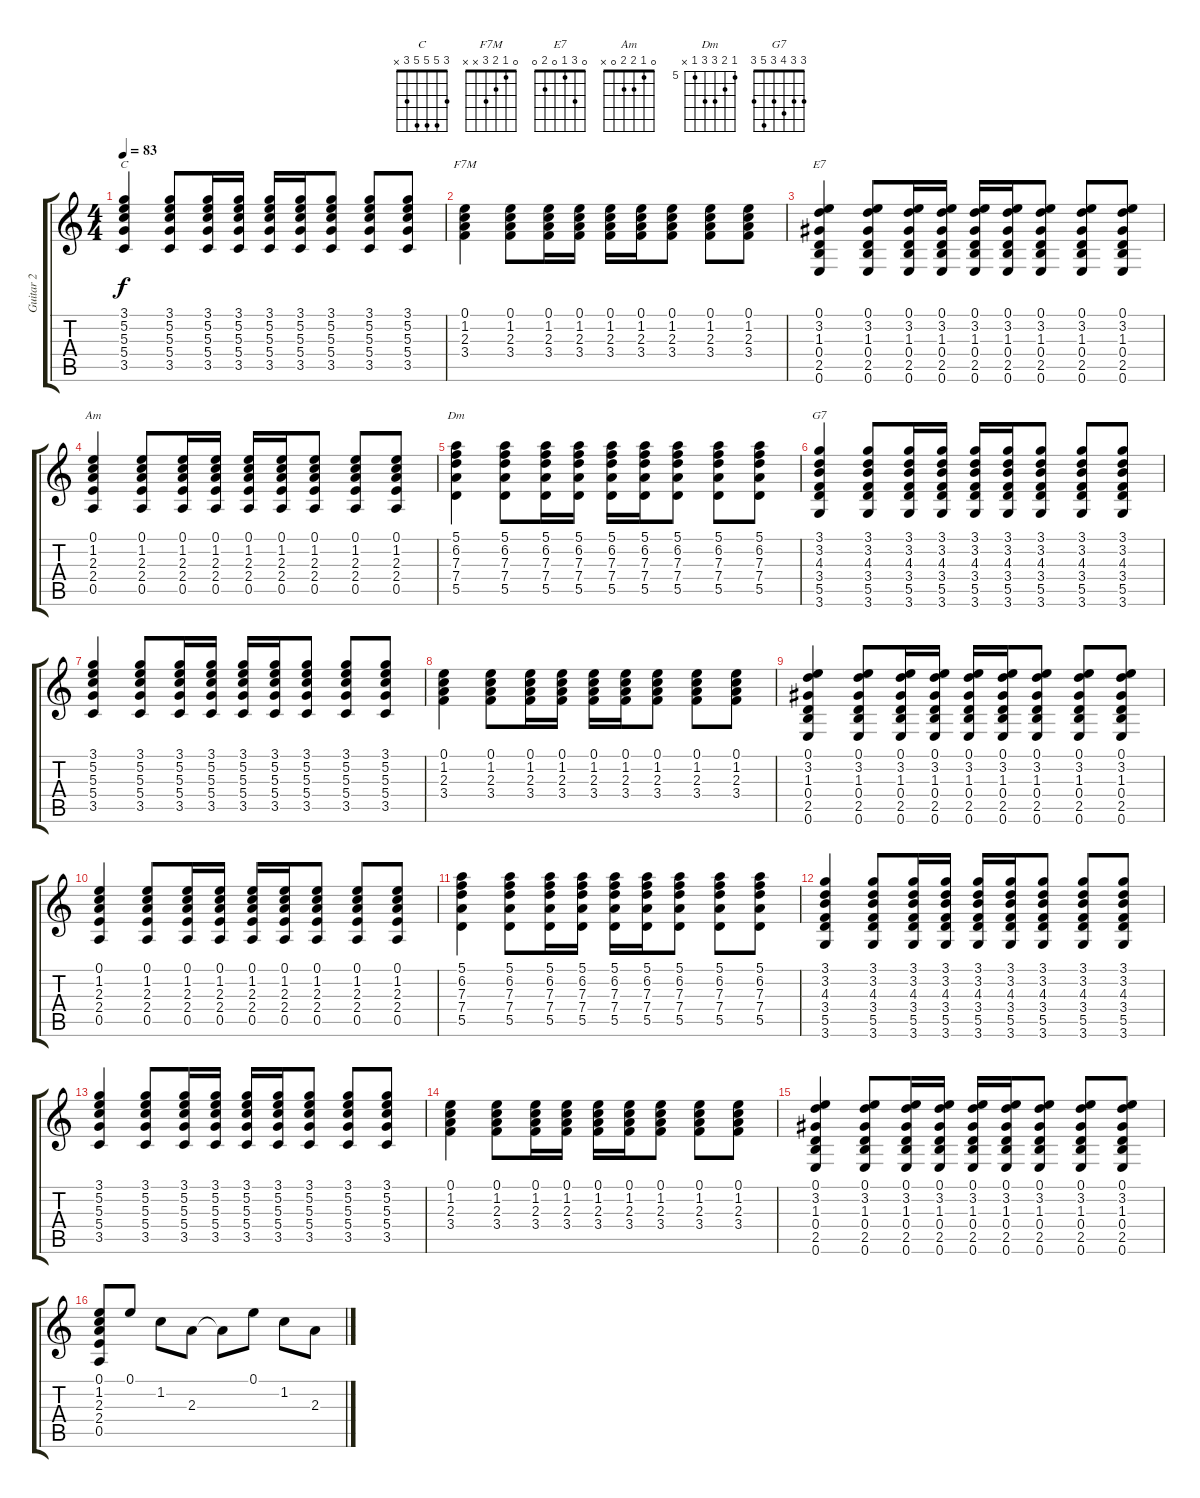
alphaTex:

\track ("Guitar 2" "Guitar 2") {instrument acousticguitarsteel}
\staff {score tabs}
\tuning (E4 B3 G3 D3 A2 E2) {hide}
\chord ("C" 3 5 5 5 3 x)
\chord ("F7M" 0 1 2 3 x x)
\chord ("E7" 0 3 1 0 2 0)
\chord ("Am" 0 1 2 2 0 x)
\chord ("Dm" 5 6 7 7 5 x) {firstfret 5}
\chord ("G7" 3 3 4 3 5 3)
\ts (4 4)
\tempo 83
\clef g2
\ks c
(3.1 5.2 5.3 5.4 3.5).4{ch "C" dy f} (3.1 5.2 5.3 5.4 3.5).8 (3.1 5.2 5.3 5.4 3.5).16 (3.1 5.2 5.3 5.4 3.5).16 (3.1 5.2 5.3 5.4 3.5).16 (3.1 5.2 5.3 5.4 3.5).16 (3.1 5.2 5.3 5.4 3.5).8 (3.1 5.2 5.3 5.4 3.5).8 (3.1 5.2 5.3 5.4 3.5).8 |
(0.1 1.2 2.3 3.4).4{ch "F7M"} (0.1 1.2 2.3 3.4).8 (0.1 1.2 2.3 3.4).16 (0.1 1.2 2.3 3.4).16 (0.1 1.2 2.3 3.4).16 (0.1 1.2 2.3 3.4).16 (0.1 1.2 2.3 3.4).8 (0.1 1.2 2.3 3.4).8 (0.1 1.2 2.3 3.4).8 |
(0.1 3.2 1.3 0.4 2.5 0.6).4{ch "E7"} (0.1 3.2 1.3 0.4 2.5 0.6).8 (0.1 3.2 1.3 0.4 2.5 0.6).16 (0.1 3.2 1.3 0.4 2.5 0.6).16 (0.1 3.2 1.3 0.4 2.5 0.6).16 (0.1 3.2 1.3 0.4 2.5 0.6).16 (0.1 3.2 1.3 0.4 2.5 0.6).8 (0.1 3.2 1.3 0.4 2.5 0.6).8 (0.1 3.2 1.3 0.4 2.5 0.6).8 |
(0.1 1.2 2.3 2.4 0.5).4{ch "Am"} (0.1 1.2 2.3 2.4 0.5).8 (0.1 1.2 2.3 2.4 0.5).16 (0.1 1.2 2.3 2.4 0.5).16 (0.1 1.2 2.3 2.4 0.5).16 (0.1 1.2 2.3 2.4 0.5).16 (0.1 1.2 2.3 2.4 0.5).8 (0.1 1.2 2.3 2.4 0.5).8 (0.1 1.2 2.3 2.4 0.5).8 |
(5.1 6.2 7.3 7.4 5.5).4{ch "Dm"} (5.1 6.2 7.3 7.4 5.5).8 (5.1 6.2 7.3 7.4 5.5).16 (5.1 6.2 7.3 7.4 5.5).16 (5.1 6.2 7.3 7.4 5.5).16 (5.1 6.2 7.3 7.4 5.5).16 (5.1 6.2 7.3 7.4 5.5).8 (5.1 6.2 7.3 7.4 5.5).8 (5.1 6.2 7.3 7.4 5.5).8 |
(3.1 3.2 4.3 3.4 5.5 3.6).4{ch "G7"} (3.1 3.2 4.3 3.4 5.5 3.6).8 (3.1 3.2 4.3 3.4 5.5 3.6).16 (3.1 3.2 4.3 3.4 5.5 3.6).16 (3.1 3.2 4.3 3.4 5.5 3.6).16 (3.1 3.2 4.3 3.4 5.5 3.6).16 (3.1 3.2 4.3 3.4 5.5 3.6).8 (3.1 3.2 4.3 3.4 5.5 3.6).8 (3.1 3.2 4.3 3.4 5.5 3.6).8 |
(3.1 5.2 5.3 5.4 3.5).4 (3.1 5.2 5.3 5.4 3.5).8 (3.1 5.2 5.3 5.4 3.5).16 (3.1 5.2 5.3 5.4 3.5).16 (3.1 5.2 5.3 5.4 3.5).16 (3.1 5.2 5.3 5.4 3.5).16 (3.1 5.2 5.3 5.4 3.5).8 (3.1 5.2 5.3 5.4 3.5).8 (3.1 5.2 5.3 5.4 3.5).8 |
(0.1 1.2 2.3 3.4).4 (0.1 1.2 2.3 3.4).8 (0.1 1.2 2.3 3.4).16 (0.1 1.2 2.3 3.4).16 (0.1 1.2 2.3 3.4).16 (0.1 1.2 2.3 3.4).16 (0.1 1.2 2.3 3.4).8 (0.1 1.2 2.3 3.4).8 (0.1 1.2 2.3 3.4).8 |
(0.1 3.2 1.3 0.4 2.5 0.6).4 (0.1 3.2 1.3 0.4 2.5 0.6).8 (0.1 3.2 1.3 0.4 2.5 0.6).16 (0.1 3.2 1.3 0.4 2.5 0.6).16 (0.1 3.2 1.3 0.4 2.5 0.6).16 (0.1 3.2 1.3 0.4 2.5 0.6).16 (0.1 3.2 1.3 0.4 2.5 0.6).8 (0.1 3.2 1.3 0.4 2.5 0.6).8 (0.1 3.2 1.3 0.4 2.5 0.6).8 |
(0.1 1.2 2.3 2.4 0.5).4 (0.1 1.2 2.3 2.4 0.5).8 (0.1 1.2 2.3 2.4 0.5).16 (0.1 1.2 2.3 2.4 0.5).16 (0.1 1.2 2.3 2.4 0.5).16 (0.1 1.2 2.3 2.4 0.5).16 (0.1 1.2 2.3 2.4 0.5).8 (0.1 1.2 2.3 2.4 0.5).8 (0.1 1.2 2.3 2.4 0.5).8 |
(5.1 6.2 7.3 7.4 5.5).4 (5.1 6.2 7.3 7.4 5.5).8 (5.1 6.2 7.3 7.4 5.5).16 (5.1 6.2 7.3 7.4 5.5).16 (5.1 6.2 7.3 7.4 5.5).16 (5.1 6.2 7.3 7.4 5.5).16 (5.1 6.2 7.3 7.4 5.5).8 (5.1 6.2 7.3 7.4 5.5).8 (5.1 6.2 7.3 7.4 5.5).8 |
(3.1 3.2 4.3 3.4 5.5 3.6).4 (3.1 3.2 4.3 3.4 5.5 3.6).8 (3.1 3.2 4.3 3.4 5.5 3.6).16 (3.1 3.2 4.3 3.4 5.5 3.6).16 (3.1 3.2 4.3 3.4 5.5 3.6).16 (3.1 3.2 4.3 3.4 5.5 3.6).16 (3.1 3.2 4.3 3.4 5.5 3.6).8 (3.1 3.2 4.3 3.4 5.5 3.6).8 (3.1 3.2 4.3 3.4 5.5 3.6).8 |
(3.1 5.2 5.3 5.4 3.5).4 (3.1 5.2 5.3 5.4 3.5).8 (3.1 5.2 5.3 5.4 3.5).16 (3.1 5.2 5.3 5.4 3.5).16 (3.1 5.2 5.3 5.4 3.5).16 (3.1 5.2 5.3 5.4 3.5).16 (3.1 5.2 5.3 5.4 3.5).8 (3.1 5.2 5.3 5.4 3.5).8 (3.1 5.2 5.3 5.4 3.5).8 |
(0.1 1.2 2.3 3.4).4 (0.1 1.2 2.3 3.4).8 (0.1 1.2 2.3 3.4).16 (0.1 1.2 2.3 3.4).16 (0.1 1.2 2.3 3.4).16 (0.1 1.2 2.3 3.4).16 (0.1 1.2 2.3 3.4).8 (0.1 1.2 2.3 3.4).8 (0.1 1.2 2.3 3.4).8 |
(0.1 3.2 1.3 0.4 2.5 0.6).4 (0.1 3.2 1.3 0.4 2.5 0.6).8 (0.1 3.2 1.3 0.4 2.5 0.6).16 (0.1 3.2 1.3 0.4 2.5 0.6).16 (0.1 3.2 1.3 0.4 2.5 0.6).16 (0.1 3.2 1.3 0.4 2.5 0.6).16 (0.1 3.2 1.3 0.4 2.5 0.6).8 (0.1 3.2 1.3 0.4 2.5 0.6).8 (0.1 3.2 1.3 0.4 2.5 0.6).8 |
(0.1 1.2 2.3 2.4 0.5).8 0.1.8 1.2.8 2.3.8 2.3{t}.8 0.1.8 1.2.8 2.3.8
